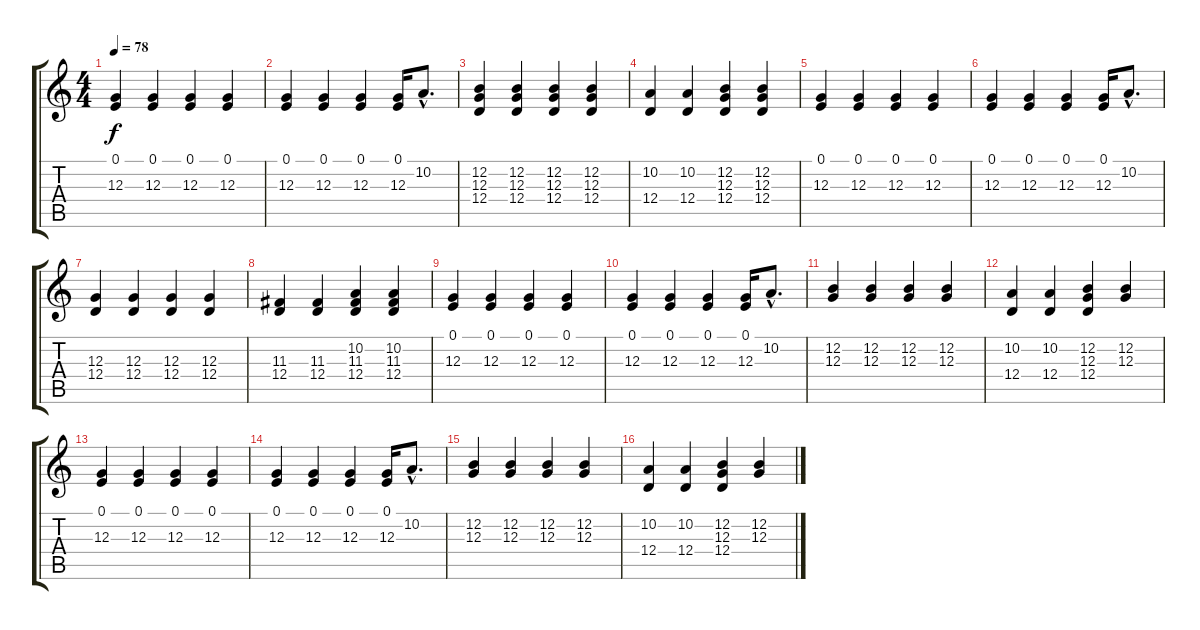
\track "" {instrument acousticgrandpiano}
\staff {score tabs}
\tuning (E4 B3 G3 D3 A2 E2) {hide}
\ts (4 4)
\tempo 78
\clef g2
\ks c
(0.1 12.3).4{dy f} (0.1 12.3).4 (0.1 12.3).4 (0.1 12.3).4 |
(0.1 12.3).4 (0.1 12.3).4 (0.1 12.3).4 (0.1 12.3).16 10.2{hac}.8{d} |
(12.2 12.3 12.4).4 (12.2 12.3 12.4).4 (12.2 12.3 12.4).4 (12.2 12.3 12.4).4 |
(10.2 12.4).4 (10.2 12.4).4 (12.2 12.3 12.4).4 (12.2 12.3 12.4).4 |
(0.1 12.3).4 (0.1 12.3).4 (0.1 12.3).4 (0.1 12.3).4 |
(0.1 12.3).4 (0.1 12.3).4 (0.1 12.3).4 (0.1 12.3).16 10.2{hac}.8{d} |
(12.3 12.4).4 (12.3 12.4).4 (12.3 12.4).4 (12.3 12.4).4 |
(11.3 12.4).4 (11.3 12.4).4 (10.2 11.3 12.4).4 (10.2 11.3 12.4).4 |
(0.1 12.3).4 (0.1 12.3).4 (0.1 12.3).4 (0.1 12.3).4 |
(0.1 12.3).4 (0.1 12.3).4 (0.1 12.3).4 (0.1 12.3).16 10.2{hac}.8{d} |
(12.2 12.3).4 (12.2 12.3).4 (12.2 12.3).4 (12.2 12.3).4 |
(10.2 12.4).4 (10.2 12.4).4 (12.2 12.3 12.4).4 (12.2 12.3).4 |
(0.1 12.3).4 (0.1 12.3).4 (0.1 12.3).4 (0.1 12.3).4 |
(0.1 12.3).4 (0.1 12.3).4 (0.1 12.3).4 (0.1 12.3).16 10.2{hac}.8{d} |
(12.2 12.3).4 (12.2 12.3).4 (12.2 12.3).4 (12.2 12.3).4 |
(10.2 12.4).4 (10.2 12.4).4 (12.2 12.3 12.4).4 (12.2 12.3).4
